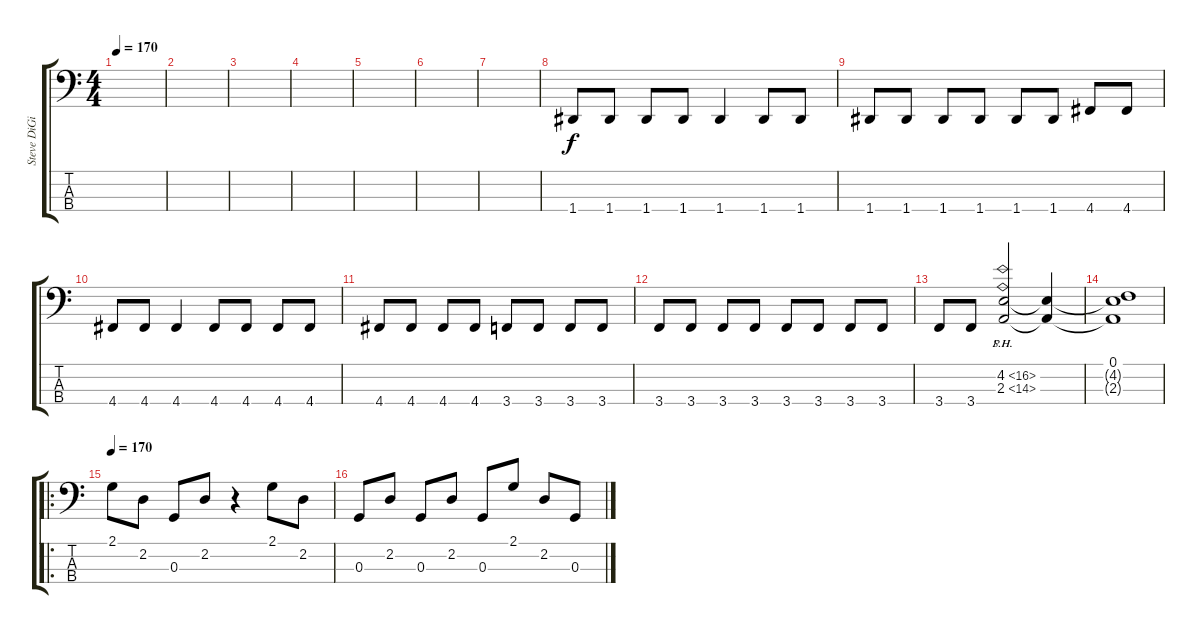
\track ("Steve DiGiorgio" "Steve DiGi") {instrument fretlessbass}
\staff {score tabs}
\tuning (F2 C2 G1 D1) {hide}
\ts (4 4)
\tempo 170
\tempo 175
\tempo 170
\clef f4
\ks c
|
|
|
|
|
|
|
1.4.8 1.4.8 1.4.8 1.4.8 1.4.4 1.4.8 1.4.8 |
1.4.8 1.4.8 1.4.8 1.4.8 1.4.8 1.4.8 4.4.8 4.4.8 |
4.4.8 4.4.8 4.4.4 4.4.8 4.4.8 4.4.8 4.4.8 |
4.4.8 4.4.8 4.4.8 4.4.8 3.4.8 3.4.8 3.4.8 3.4.8 |
3.4.8 3.4.8 3.4.8 3.4.8 3.4.8 3.4.8 3.4.8 3.4.8 |
3.4.8 3.4.8 (4.2{ph 12} 2.3{sh 12}).2 (4.2{t} 2.3{t}).4 |
(0.1 4.2{t} 2.3{t}).1 |
\ro
\tempo 170
2.1.8 2.2.8 0.3.8 2.2.8 r.4 2.1.8 2.2.8 |
0.3.8 2.2.8 0.3.8 2.2.8 0.3.8 2.1.8 2.2.8 0.3.8
